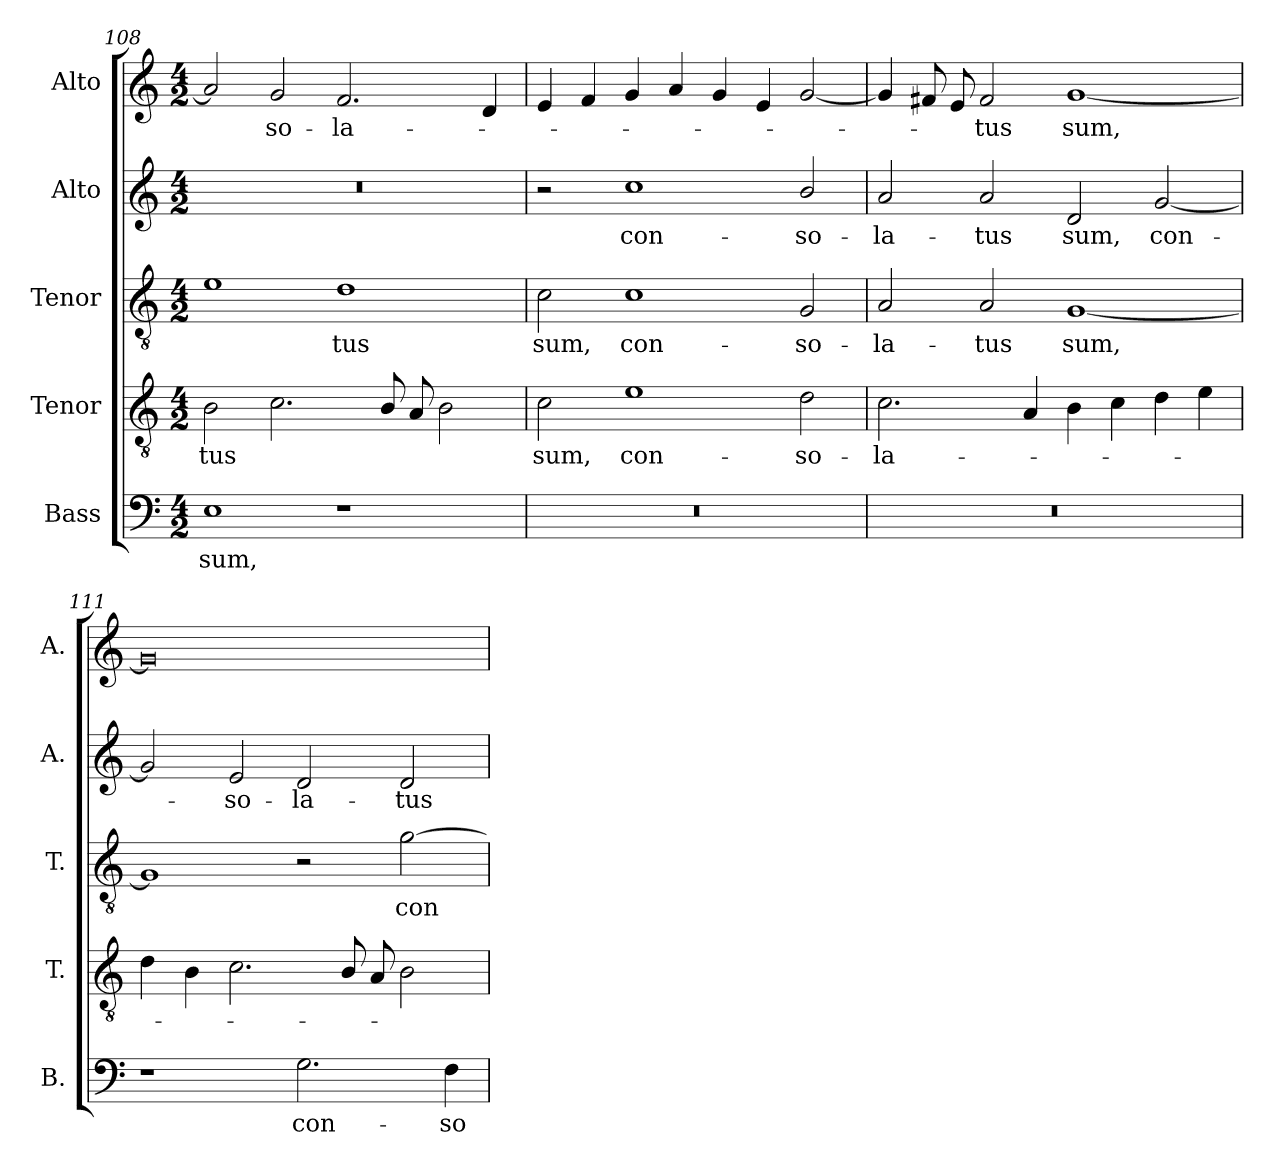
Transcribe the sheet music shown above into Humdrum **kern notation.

**kern	**text	**kern	**text	**kern	**text	**kern	**text	**kern	**text
*part5	*part5	*part4	*part4	*part3	*part3	*part2	*part2	*part1	*part1
*staff5	*staff5	*staff4	*staff4	*staff3	*staff3	*staff2	*staff2	*staff1	*staff1
*I"Bass	*	*I"Tenor	*	*I"Tenor	*	*I"Alto	*	*I"Alto	*
*I'B.	*	*I'T.	*	*I'T.	*	*I'A.	*	*I'A.	*
*clefF4	*	*clefGv2	*	*clefGv2	*	*clefG2	*	*clefG2	*
*	*	*ITrd7c12	*	*ITrd7c12	*	*	*	*	*
*k[]	*	*k[]	*	*k[]	*	*k[]	*	*k[]	*
*C:	*	*C:	*	*C:	*	*C:	*	*C:	*
*M4/2	*	*M4/2	*	*M4/2	*	*M4/2	*	*M4/2	*
=108	=108	=108	=108	=108	=108	=108	=108	=108	=108
!	!LO:LY:b:color=#000000	!	!	!	!	!	!	!	!
!	!	!	!LO:LY:b:color=#000000	!	!	!LO:N:vis=1	!	!	!
1Ei	sum,	2BBi\	-tus	1Ei	.	0r	.	2ai/]	.
!	!	!	!	!	!	!	!	!	!LO:LY:b:color=#000000
.	.	2.Ci\	.	.	.	.	.	2gi/	-so-
!	!	!	!	!	!LO:LY:b:color=#000000	!	!	!	!
!	!	!	!	!	!	!	!	!	!LO:LY:b:color=#000000
1r	.	.	.	1Di	-tus	.	.	2.fi/	-la-
.	.	8BBi/	.	.	.	.	.	.	.
.	.	8AAi/	.	.	.	.	.	.	.
.	.	2BBi\	.	.	.	.	.	.	.
.	.	.	.	.	.	.	.	4di/	.
=109	=109	=109	=109	=109	=109	=109	=109	=109	=109
!LO:N:vis=1	!	!	!	!	!	!	!	!	!
!	!	!	!LO:LY:b:color=#000000	!	!	!	!	!	!
!	!	!	!	!	!LO:LY:b:color=#000000	!	!	!	!
0r	.	2Ci\	sum,	2Ci\	sum,	2r	.	4ei/	.
.	.	.	.	.	.	.	.	4fi/	.
!	!	!	!LO:LY:b:color=#000000	!	!	!	!	!	!
!	!	!	!	!	!LO:LY:b:color=#000000	!	!	!	!
!	!	!	!	!	!	!	!LO:LY:b:color=#000000	!	!
.	.	1Ei	con-	1Ci	con-	1cci	con-	4gi/	.
.	.	.	.	.	.	.	.	4ai/	.
.	.	.	.	.	.	.	.	4gi/	.
.	.	.	.	.	.	.	.	4ei/	.
!	!	!	!LO:LY:b:color=#000000	!	!	!	!	!	!
!	!	!	!	!	!LO:LY:b:color=#000000	!	!	!	!
!	!	!	!	!	!	!	!LO:LY:b:color=#000000	!	!
.	.	2Di\	-so-	2GGi/	-so-	2bi/	-so-	[2gi/	.
!!LO:LB:g=z
=110	=110	=110	=110	=110	=110	=110	=110	=110	=110
!LO:N:vis=1	!	!	!	!	!	!	!	!	!
!	!	!	!LO:LY:b:color=#000000	!	!	!	!	!	!
!	!	!	!	!	!LO:LY:b:color=#000000	!	!	!	!
!	!	!	!	!	!	!	!LO:LY:b:color=#000000	!	!
0r	.	2.Ci\	-la-	2AAi/	-la-	2ai/	-la-	4gi/]	.
.	.	.	.	.	.	.	.	8f#Xi/	.
.	.	.	.	.	.	.	.	8ei/	.
!	!	!	!	!	!LO:LY:b:color=#000000	!	!	!	!
!	!	!	!	!	!	!	!LO:LY:b:color=#000000	!	!
!	!	!	!	!	!	!	!	!	!LO:LY:b:color=#000000
.	.	.	.	2AAi/	-tus	2ai/	-tus	2f#i/	-tus
.	.	4AAi/	.	.	.	.	.	.	.
!	!	!	!	!	!LO:LY:b:color=#000000	!	!	!	!
!	!	!	!	!	!	!	!LO:LY:b:color=#000000	!	!
!	!	!	!	!	!	!	!	!	!LO:LY:b:color=#000000
.	.	4BBi\	.	[1GGi	sum,	2di/	sum,	[1gi	sum,
.	.	4Ci\	.	.	.	.	.	.	.
!	!	!	!	!	!	!	!LO:LY:b:color=#000000	!	!
.	.	4Di\	.	.	.	[2gi/	con-	.	.
.	.	4Ei\	.	.	.	.	.	.	.
=111	=111	=111	=111	=111	=111	=111	=111	=111	=111
1r	.	4Di\	.	1GGi]	.	2gi/]	.	0gi]	.
.	.	4BBi\	.	.	.	.	.	.	.
!	!	!	!	!	!	!	!LO:LY:b:color=#000000	!	!
.	.	2.Ci\	.	.	.	2ei/	-so-	.	.
!	!LO:LY:b:color=#000000	!	!	!	!	!	!	!	!
!	!	!	!	!	!	!	!LO:LY:b:color=#000000	!	!
2.Gi\	con-	.	.	2r	.	2di/	-la-	.	.
.	.	8BBi/	.	.	.	.	.	.	.
.	.	8AAi/	.	.	.	.	.	.	.
!	!	!	!	!	!LO:LY:b:color=#000000	!	!	!	!
!	!	!	!	!	!	!	!LO:LY:b:color=#000000	!	!
.	.	2BBi\	.	[2Gi\	con-	2di/	-tus	.	.
!	!LO:LY:b:color=#000000	!	!	!	!	!	!	!	!
4Fi\	-so-	.	.	.	.	.	.	.	.
=	=	=	=	=	=	=	=	=	=
*-	*-	*-	*-	*-	*-	*-	*-	*-	*-
